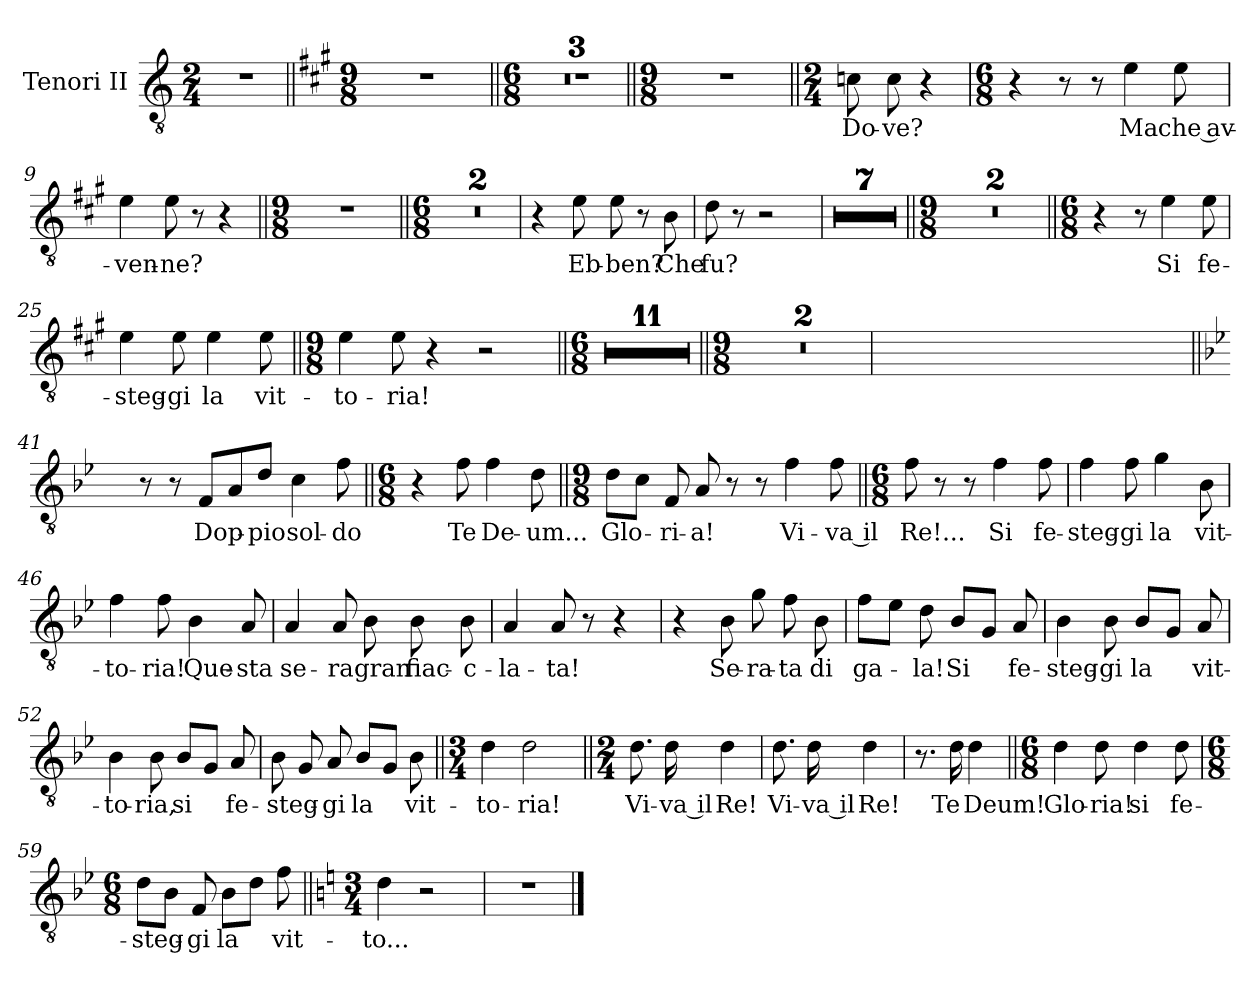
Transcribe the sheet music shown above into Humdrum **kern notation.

**kern	**text
*part1	*part1
*staff1	*staff1
*I"Tenori II	*
*I'T. II	*
*clefGv2	*
*k[]	*
*M2/4	*
=1	=1
2r	.
=2||	=2||
*k[f#c#g#]	*
*M9/8	*
8%9r	.
!!LO:PB:g=z
=3||	=3||
*M6/8	*
2.r	.
=4	=4
2.r	.
=5	=5
2.r	.
!!LO:PB:g=z
=6||	=6||
*M9/8	*
8%9r	.
=7||	=7||
*M2/4	*
!	!LO:LY:b
8cn\	Do-
!	!LO:LY:b
8c\	-ve?
4r	.
=8	=8
*M6/8	*
4r	.
8r	.
8r	.
!	!LO:LY:b
4e\	Ma
!	!LO:LY:b
8e\	che av-
!!LO:PB:g=z
=9	=9
!	!LO:LY:b
4e\	-ven-
!	!LO:LY:b
8e\	-ne?
8r	.
4r	.
=10||	=10||
*M9/8	*
8%9r	.
!!LO:PB:g=z
=11||	=11||
*M6/8	*
2.r	.
=12	=12
2.r	.
=13	=13
4r	.
!	!LO:LY:b
8e\	Eb-
!	!LO:LY:b
8e\	-ben?
8r	.
!	!LO:LY:b
8B\	Che
!!LO:PB:g=z
=14	=14
!	!LO:LY:b
8d\	fu?
8r	.
2r	.
=15	=15
2.r	.
=16	=16
2.r	.
=17	=17
2.r	.
!!LO:PB:g=z
=18	=18
2.r	.
=19	=19
2.r	.
=20	=20
2.r	.
=21	=21
2.r	.
!!LO:PB:g=z
=22||	=22||
*M9/8	*
8%9r	.
=23	=23
8%9r	.
!!LO:PB:g=z
=24||	=24||
*M6/8	*
4r	.
8r	.
!	!LO:LY:b
4e\	Si
!	!LO:LY:b
8e\	fe-
=25	=25
!	!LO:LY:b
4e\	-steg-
!	!LO:LY:b
8e\	-gi
!	!LO:LY:b
4e\	la
!	!LO:LY:b
8e\	vit-
=26||	=26||
*M9/8	*
!	!LO:LY:b
4e\	-to-
!	!LO:LY:b
8e\	-ria!
4r	.
2r	.
!!LO:PB:g=z
=27||	=27||
*M6/8	*
2.r	.
=28	=28
2.r	.
=29	=29
2.r	.
!!LO:PB:g=z
=30	=30
2.r	.
=31	=31
2.r	.
=32	=32
2.r	.
=33	=33
2.r	.
!!LO:PB:g=z
=34	=34
2.r	.
=35	=35
2.r	.
=36	=36
2.r	.
!!LO:PB:g=z
=37	=37
2.r	.
=38||	=38||
*M9/8	*
8%9r	.
!!LO:PB:g=z
=39	=39
8%9r	.
=40	=40
!	!LO:LY:b
8f#!\yy	Ah,
!	!LO:LY:b
8f#!\yy	ah,
!	!LO:LY:b
8f#!\yy	ah,
!	!LO:LY:b
8f#!\yy	ah,
!	!LO:LY:b
8f#!\yy	ah,
!	!LO:LY:b
8f#!\yy	ah,
!	!LO:LY:b
8f#!\yy	ah,
!	!LO:LY:b
8f#!\yy	ah,
!	!LO:LY:b
8f#!\yy	ah,
!!LO:PB:g=z
=41||	=41||
*k[b-e-]	*
!	!LO:LY:b
8f!\yy	ah!
8r	.
8r	.
!	!LO:LY:b
8F/L	Dop-
8A/	.
!	!LO:LY:b
8d/J	-pio
!	!LO:LY:b
4c\	sol-
!	!LO:LY:b
8f\	-do
=42||	=42||
*M6/8	*
4r	.
!	!LO:LY:b
8f\	Te
!	!LO:LY:b
4f\	De-
!	!LO:LY:b
8d\	-um...
!!LO:PB:g=z
=43||	=43||
*M9/8	*
!	!LO:LY:b
8d\L	Glo-
8c\J	.
!	!LO:LY:b
8F/	-ri-
!	!LO:LY:b
8A/	-a!
8r	.
8r	.
!	!LO:LY:b
4f\	Vi-
!	!LO:LY:b
8f\	-va il
=44||	=44||
*M6/8	*
!	!LO:LY:b
8f\	Re!...
8r	.
8r	.
!	!LO:LY:b
4f\	Si
!	!LO:LY:b
8f\	fe-
=45	=45
!	!LO:LY:b
4f\	-steg-
!	!LO:LY:b
8f\	-gi
!	!LO:LY:b
4g\	la
!	!LO:LY:b
8B-\	vit-
!!LO:PB:g=z
=46	=46
!	!LO:LY:b
4f\	-to-
!	!LO:LY:b
8f\	-ria!
!	!LO:LY:b
4B-\	Que-
!	!LO:LY:b
8A/	-sta
=47	=47
!	!LO:LY:b
4A/	se-
!	!LO:LY:b
8A/	-ra
!	!LO:LY:b
8B-\	gran
!	!LO:LY:b
8B-\	fiac-
!	!LO:LY:b
8B-\	-c-
=48	=48
!	!LO:LY:b
4A/	-la-
!	!LO:LY:b
8A/	-ta!
8r	.
4r	.
!!LO:PB:g=z
=49	=49
4r	.
!	!LO:LY:b
8B-\	Se-
!	!LO:LY:b
8g\	-ra-
!	!LO:LY:b
8f\	-ta
!	!LO:LY:b
8B-\	di
=50	=50
!	!LO:LY:b
8f\L	ga-
8e-\J	.
!	!LO:LY:b
8d\	-la!
!	!LO:LY:b
8B-/L	Si
8G/J	.
!	!LO:LY:b
8A/	fe-
=51	=51
!	!LO:LY:b
4B-\	-steg-
!	!LO:LY:b
8B-\	-gi
!	!LO:LY:b
8B-/L	la
8G/J	.
!	!LO:LY:b
8A/	vit-
!!LO:PB:g=z
=52	=52
!	!LO:LY:b
4B-\	-to-
!	!LO:LY:b
8B-\	-ria,
!	!LO:LY:b
8B-/L	si
8G/J	.
!	!LO:LY:b
8A/	fe-
=53	=53
!	!LO:LY:b
8B-\	-steg-
8G/	.
!	!LO:LY:b
8A/	-gi
!	!LO:LY:b
8B-/L	la
8G/J	.
!	!LO:LY:b
8B-\	vit-
=54||	=54||
*M3/4	*
!	!LO:LY:b
4d\	-to-
!	!LO:LY:b
2d\	-ria!
!!LO:PB:g=z
=55||	=55||
*M2/4	*
!	!LO:LY:b
8.d\	Vi-
!	!LO:LY:b
16d\	-va il
!	!LO:LY:b
4d\	Re!
=56	=56
!	!LO:LY:b
8.d\	Vi-
!	!LO:LY:b
16d\	-va il
!	!LO:LY:b
4d\	Re!
=57	=57
8.r	.
!	!LO:LY:b
16d\	Te
!	!LO:LY:b
4d\	Deum!
!!LO:PB:g=z
=58||	=58||
*M6/8	*
!	!LO:LY:b
4d\	Glo-
!	!LO:LY:b
8d\	-ria!
!	!LO:LY:b
4d\	si
!	!LO:LY:b
8d\	fe-
=59	=59
*M6/8	*
!	!LO:LY:b
8d\L	-steg-
8B-\J	.
!	!LO:LY:b
8F/	-gi
!	!LO:LY:b
8B-\L	la
8d\J	.
!	!LO:LY:b
8f\	vit-
=60||	=60||
*k[]	*
*M3/4	*
!	!LO:LY:b
4d\	-to...
2r	.
!!LO:PB:g=z
=61	=61
2.r	.
==	==
*-	*-
